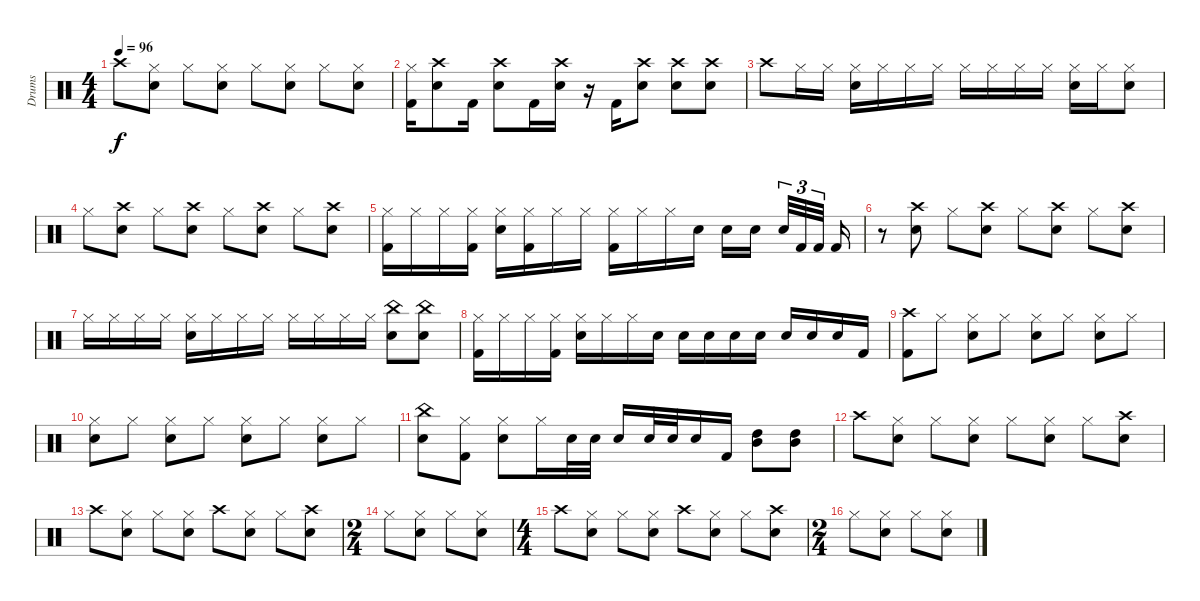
\track ("Drums" "Drums") {instrument percussion}
\staff {score}
\articulation defaults
\ts (4 4)
\tempo 96
\clef neutral
\ks c "Crash high (hit)".8{dy f}
("Hi-Hat (closed)" "Snare (hit) 2").8 "Hi-Hat (closed)".8 ("Hi-Hat (closed)" "Snare (hit) 2").8 "Hi-Hat (closed)".8 ("Hi-Hat (closed)" "Snare (hit) 2").8 "Hi-Hat (closed)".8 ("Hi-Hat (closed)" "Snare (hit) 2").8 |
("Hi-Hat (closed)" "Kick (hit) 2").16 ("Crash high (hit)" "Snare (hit) 2").8 "Kick (hit) 2".16 ("Crash high (hit)" "Snare (hit) 2").8 "Kick (hit) 2".16 ("Crash high (hit)" "Snare (hit) 2").16 r.16 "Kick (hit) 2".16 ("Crash high (hit)" "Snare (hit) 2").8 ("Crash high (hit)" "Snare (hit) 2").8 ("Crash high (hit)" "Snare (hit) 2").8 |
"Crash high (hit)".8 "Hi-Hat (closed)".16 "Hi-Hat (closed)".16 ("Hi-Hat (closed)" "Snare (hit) 2").16 "Hi-Hat (closed)".16 "Hi-Hat (closed)".16 "Hi-Hat (closed)".16 "Hi-Hat (closed)".16 "Hi-Hat (closed)".16 "Hi-Hat (closed)".16 "Hi-Hat (closed)".16 ("Hi-Hat (closed)" "Snare (hit) 2").16 "Hi-Hat (closed)".16 ("Hi-Hat (closed)" "Snare (hit) 2").8 |
"Hi-Hat (closed)".8 ("Crash high (hit)" "Snare (hit) 2").8 "Hi-Hat (closed)".8 ("Crash high (hit)" "Snare (hit) 2").8 "Hi-Hat (closed)".8 ("Crash high (hit)" "Snare (hit) 2").8 "Hi-Hat (closed)".8 ("Crash high (hit)" "Snare (hit) 2").8 |
("Hi-Hat (closed)" "Kick (hit) 2").16 "Hi-Hat (closed)".16 "Hi-Hat (closed)".16 ("Hi-Hat (closed)" "Kick (hit) 2").16 ("Hi-Hat (closed)" "Snare (hit) 2").16 ("Hi-Hat (closed)" "Kick (hit) 2").16 "Hi-Hat (closed)".16 "Hi-Hat (closed)".16 ("Hi-Hat (closed)" "Kick (hit) 2").16 "Hi-Hat (closed)".16 "Hi-Hat (closed)".16 "Snare (hit) 2".16 "Snare (hit) 2".16 "Snare (hit) 2".16 "Snare (hit) 2".32{tu (3 2)} "Kick (hit) 2".32{tu (3 2)} "Kick (hit) 2".32{tu (3 2)} "Kick (hit) 2".16 |
r.8 ("Crash high (hit)" "Snare (hit) 2").8 "Hi-Hat (closed)".8 ("Crash high (hit)" "Snare (hit) 2").8 "Hi-Hat (closed)".8 ("Crash high (hit)" "Snare (hit) 2").8 "Hi-Hat (closed)".8 ("Crash high (hit)" "Snare (hit) 2").8 |
"Hi-Hat (closed)".16 "Hi-Hat (closed)".16 "Hi-Hat (closed)".16 "Hi-Hat (closed)".16 ("Hi-Hat (closed)" "Snare (hit) 2").16 "Hi-Hat (closed)".16 "Hi-Hat (closed)".16 "Hi-Hat (closed)".16 "Hi-Hat (closed)".16 "Hi-Hat (closed)".16 "Hi-Hat (closed)".16 "Hi-Hat (closed)".16 ("China (hit)" "Snare (hit) 2").8 ("China (hit)" "Snare (hit) 2").8 |
("Hi-Hat (closed)" "Kick (hit) 2").16 "Hi-Hat (closed)".16 "Hi-Hat (closed)".16 ("Hi-Hat (closed)" "Kick (hit) 2").16 ("Hi-Hat (closed)" "Snare (hit) 2").16 "Hi-Hat (closed)".16 "Hi-Hat (closed)".16 "Snare (hit) 2".16 "Snare (hit) 2".16 "Snare (hit) 2".16 "Snare (hit) 2".16 "Snare (hit) 2".16 "Snare (hit) 2".16 "Snare (hit) 2".16 "Snare (hit) 2".16 "Kick (hit) 2".16 |
("Crash high (hit)" "Kick (hit) 2").8 "Hi-Hat (closed)".8 ("Hi-Hat (closed)" "Snare (hit) 2").8 "Hi-Hat (closed)".8 ("Hi-Hat (closed)" "Snare (hit) 2").8 "Hi-Hat (closed)".8 ("Hi-Hat (closed)" "Snare (hit) 2").8 "Hi-Hat (closed)".8 |
("Hi-Hat (closed)" "Snare (hit) 2").8 "Hi-Hat (closed)".8 ("Hi-Hat (closed)" "Snare (hit) 2").8 "Hi-Hat (closed)".8 ("Hi-Hat (closed)" "Snare (hit) 2").8 "Hi-Hat (closed)".8 ("Hi-Hat (closed)" "Snare (hit) 2").8 "Hi-Hat (closed)".8 |
("China (hit)" "Snare (hit) 2").8 ("Hi-Hat (closed)" "Kick (hit) 2").8 ("Hi-Hat (closed)" "Snare (hit) 2").8 "Hi-Hat (closed)".16 "Snare (hit) 2".32 "Snare (hit) 2".32 "Snare (hit) 2".16 "Snare (hit) 2".32 "Snare (hit) 2".32 "Snare (hit) 2".16 "Kick (hit) 2".16 ("Mid Tom (hit)" "High Tom (hit)").8 ("Mid Tom (hit)" "High Tom (hit)").8 |
"Crash high (hit)".8 ("Hi-Hat (closed)" "Snare (hit) 2").8 "Hi-Hat (closed)".8 ("Hi-Hat (closed)" "Snare (hit) 2").8 "Hi-Hat (closed)".8 ("Hi-Hat (closed)" "Snare (hit) 2").8 "Hi-Hat (closed)".8 ("Crash high (hit)" "Snare (hit) 2").8 |
"Crash high (hit)".8 ("Hi-Hat (closed)" "Snare (hit) 2").8 "Hi-Hat (closed)".8 ("Hi-Hat (closed)" "Snare (hit) 2").8 "Crash high (hit)".8 ("Hi-Hat (closed)" "Snare (hit) 2").8 "Hi-Hat (closed)".8 ("Crash high (hit)" "Snare (hit) 2").8 |
\ts (2 4)
"Hi-Hat (closed)".8 ("Hi-Hat (closed)" "Snare (hit) 2").8 "Hi-Hat (closed)".8 ("Hi-Hat (closed)" "Snare (hit) 2").8 |
\ts (4 4)
"Crash high (hit)".8 ("Hi-Hat (closed)" "Snare (hit) 2").8 "Hi-Hat (closed)".8 ("Hi-Hat (closed)" "Snare (hit) 2").8 "Crash high (hit)".8 ("Hi-Hat (closed)" "Snare (hit) 2").8 "Hi-Hat (closed)".8 ("Crash high (hit)" "Snare (hit) 2").8 |
\ts (2 4)
"Hi-Hat (closed)".8 ("Hi-Hat (closed)" "Snare (hit) 2").8 "Hi-Hat (closed)".8 ("Hi-Hat (closed)" "Snare (hit) 2").8
